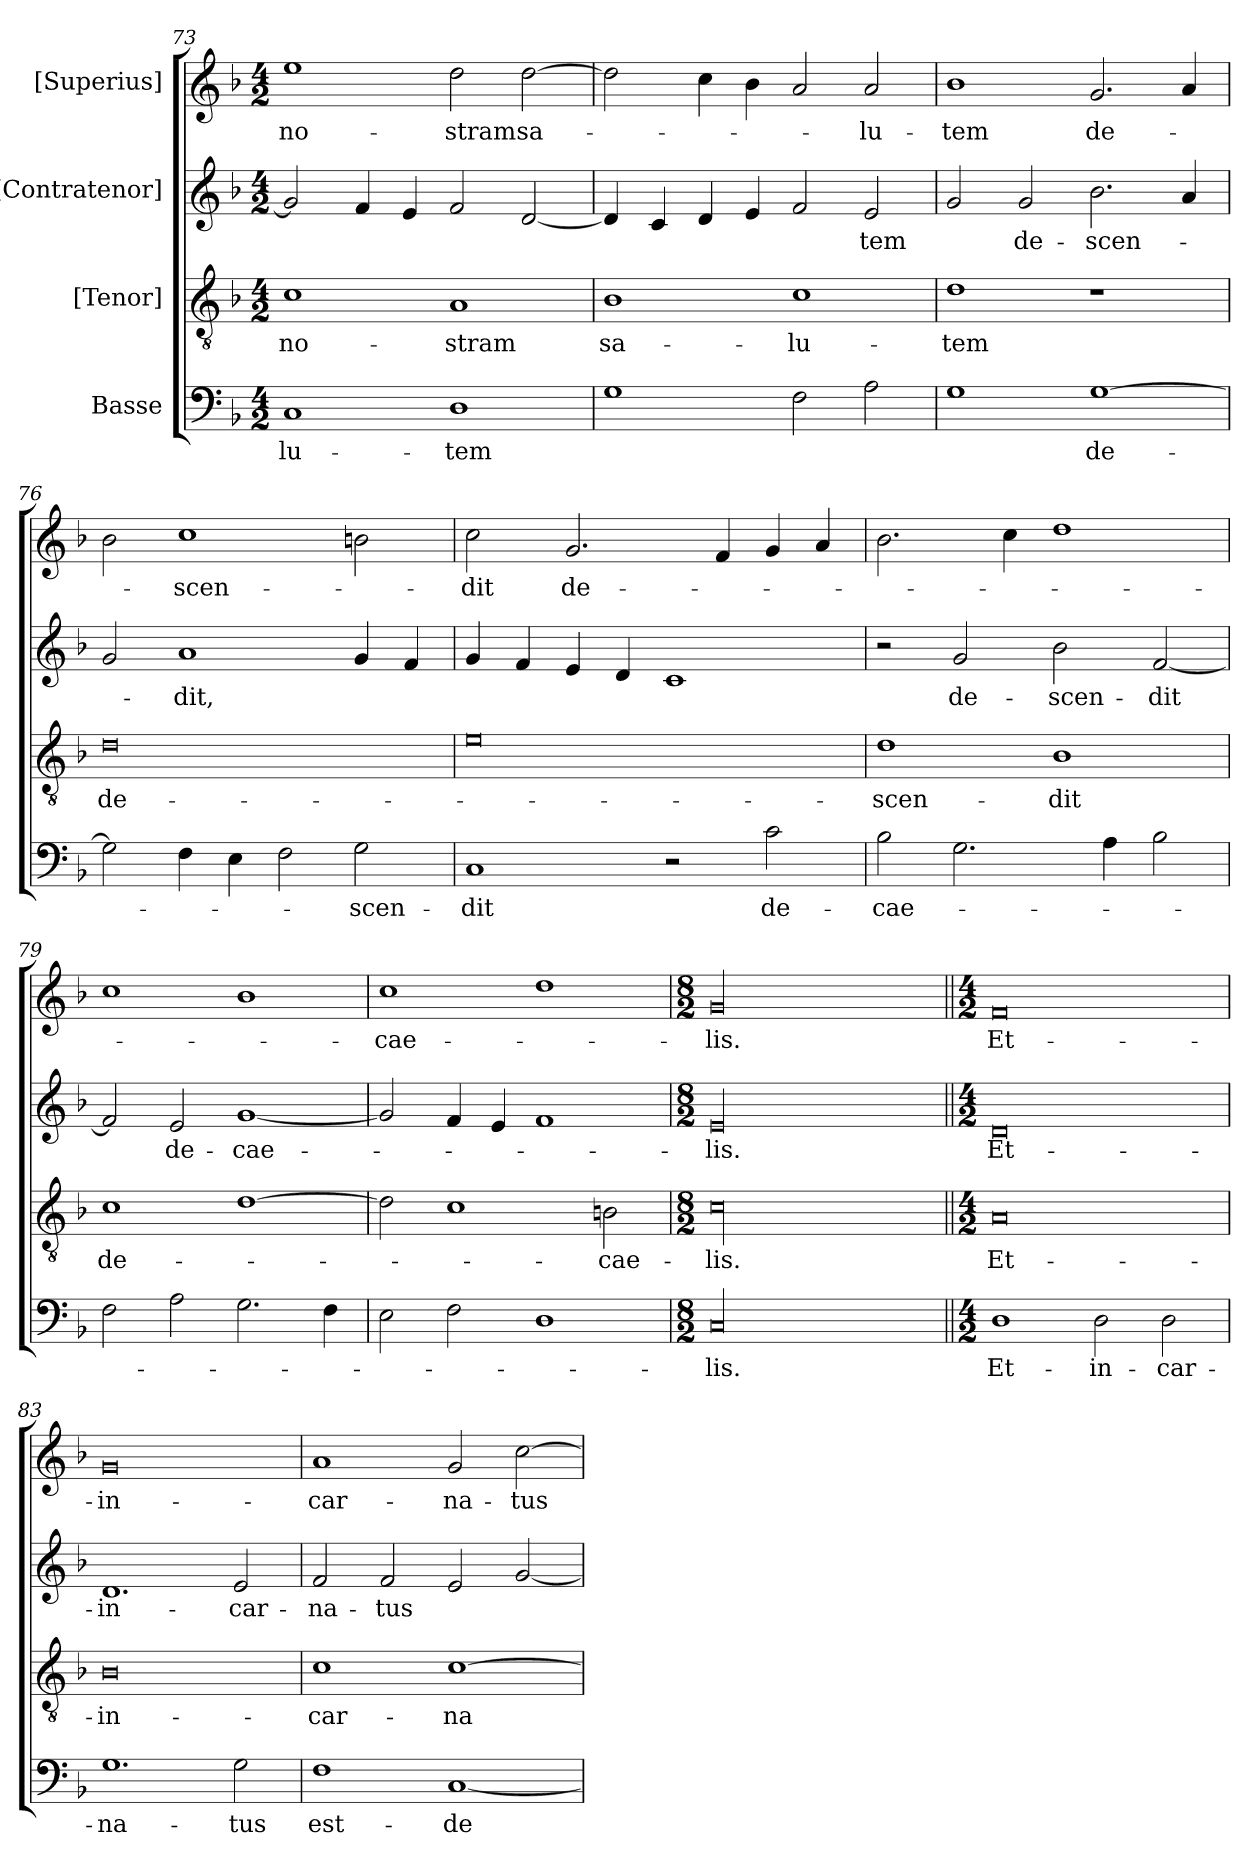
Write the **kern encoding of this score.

**kern	**text	**kern	**text	**kern	**text	**kern	**text
*part4	*part4	*part3	*part3	*part2	*part2	*part1	*part1
*staff4	*staff4	*staff3	*staff3	*staff2	*staff2	*staff1	*staff1
*I"Basse	*	*I"[Tenor]	*	*I"[Contratenor]	*	*I"[Superius]	*
*clefF4	*	*clefGv2	*	*clefG2	*	*clefG2	*
*k[b-]	*	*k[b-]	*	*k[b-]	*	*k[b-]	*
*M4/2	*	*M4/2	*	*M4/2	*	*M4/2	*
=73	=73	=73	=73	=73	=73	=73	=73
1C/	-lu-	1c\	no-	2g/]	.	1ee\	no-
.	.	.	.	4f/	.	.	.
.	.	.	.	4e/	.	.	.
1D\	-tem	1A/	-stram	2f/	.	2dd\	-stram
.	.	.	.	[2d/	.	[2dd\	sa-
=74	=74	=74	=74	=74	=74	=74	=74
1G\	.	1B-\	sa-	4d/]	.	2dd\]	.
.	.	.	.	4c/	.	.	.
.	.	.	.	4d/	.	4cc\	.
.	.	.	.	4e/	.	4b-\	.
2F\	.	1c\	-lu-	2f/	.	2a/	.
2A\	.	.	.	2e/	-tem	2a/	-lu-
=75	=75	=75	=75	=75	=75	=75	=75
1G\	.	1d\	-tem	2g/	.	1b-\	-tem
.	.	.	.	2g/	de-	.	.
[1G\	de-	1r	.	2.b-\	-scen-	2.g/	de-
.	.	.	.	4a/	.	4a/	.
=76	=76	=76	=76	=76	=76	=76	=76
2G\]	.	0d\	de-	2g/	.	2b-\	.
4F\	.	.	.	1a/	-dit,	1cc\	-scen-
4E\	.	.	.	.	.	.	.
2F\	.	.	.	.	.	.	.
2G\	-scen-	.	.	4g/	.	2bn\	.
.	.	.	.	4f/	.	.	.
=77	=77	=77	=77	=77	=77	=77	=77
1C/	-dit	0e\	.	4g/	.	2cc\	-dit
.	.	.	.	4f/	.	.	.
.	.	.	.	4e/	.	2.g/	de-
.	.	.	.	4d/	.	.	.
2r	.	.	.	1c/	.	.	.
.	.	.	.	.	.	4f/	.
2c\	de-	.	.	.	.	4g/	.
.	.	.	.	.	.	4a/	.
=78	=78	=78	=78	=78	=78	=78	=78
2B-\	cae-	1d\	-scen-	2r	.	2.b-\	.
2.G\	.	.	.	2g/	de-	.	.
.	.	.	.	.	.	4cc\	.
.	.	1B-\	-dit	2b-\	-scen-	1dd\	.
4A\	.	.	.	.	.	.	.
2B-\	.	.	.	[2f/	-dit	.	.
=79	=79	=79	=79	=79	=79	=79	=79
2F\	.	1c\	de-	2f/]	.	1cc\	.
2A\	.	.	.	2e/	de-	.	.
2.G\	.	[1d\	.	[1g/	cae-	1b-\	.
4F\	.	.	.	.	.	.	.
=80	=80	=80	=80	=80	=80	=80	=80
2E\	.	2d\]	.	2g/]	.	1cc\	cae-
2F\	.	1c\	.	4f/	.	.	.
.	.	.	.	4e/	.	.	.
1D\	.	.	.	1f/	.	1dd\	.
.	.	2Bn\	cae-	.	.	.	.
=81	=81	=81	=81	=81	=81	=81	=81
*M8/2	*	*M8/2	*	*M8/2	*	*M8/2	*
00C/	-lis.	00c\	-lis.	00e/	-lis.	00g/	-lis.
=82||	=82||	=82||	=82||	=82||	=82||	=82||	=82||
*M4/2	*	*M4/2	*	*M4/2	*	*M4/2	*
1D\	Et-	0A/	Et-	0d/	Et-	0f/	Et-
2D\	in-	.	.	.	.	.	.
2D\	-car-	.	.	.	.	.	.
=83	=83	=83	=83	=83	=83	=83	=83
1.G\	-na-	0B-\	in-	1.d/	in-	0g/	in-
2G\	-tus	.	.	2e/	-car-	.	.
=84	=84	=84	=84	=84	=84	=84	=84
1F\	est-	1c\	-car-	2f/	-na-	1a/	-car-
.	.	.	.	2f/	-tus	.	.
[1C/	de-	[1c\	-na-	2e/	.	2g/	-na-
.	.	.	.	[2g/	.	[2cc\	-tus
=	=	=	=	=	=	=	=
*-	*-	*-	*-	*-	*-	*-	*-
